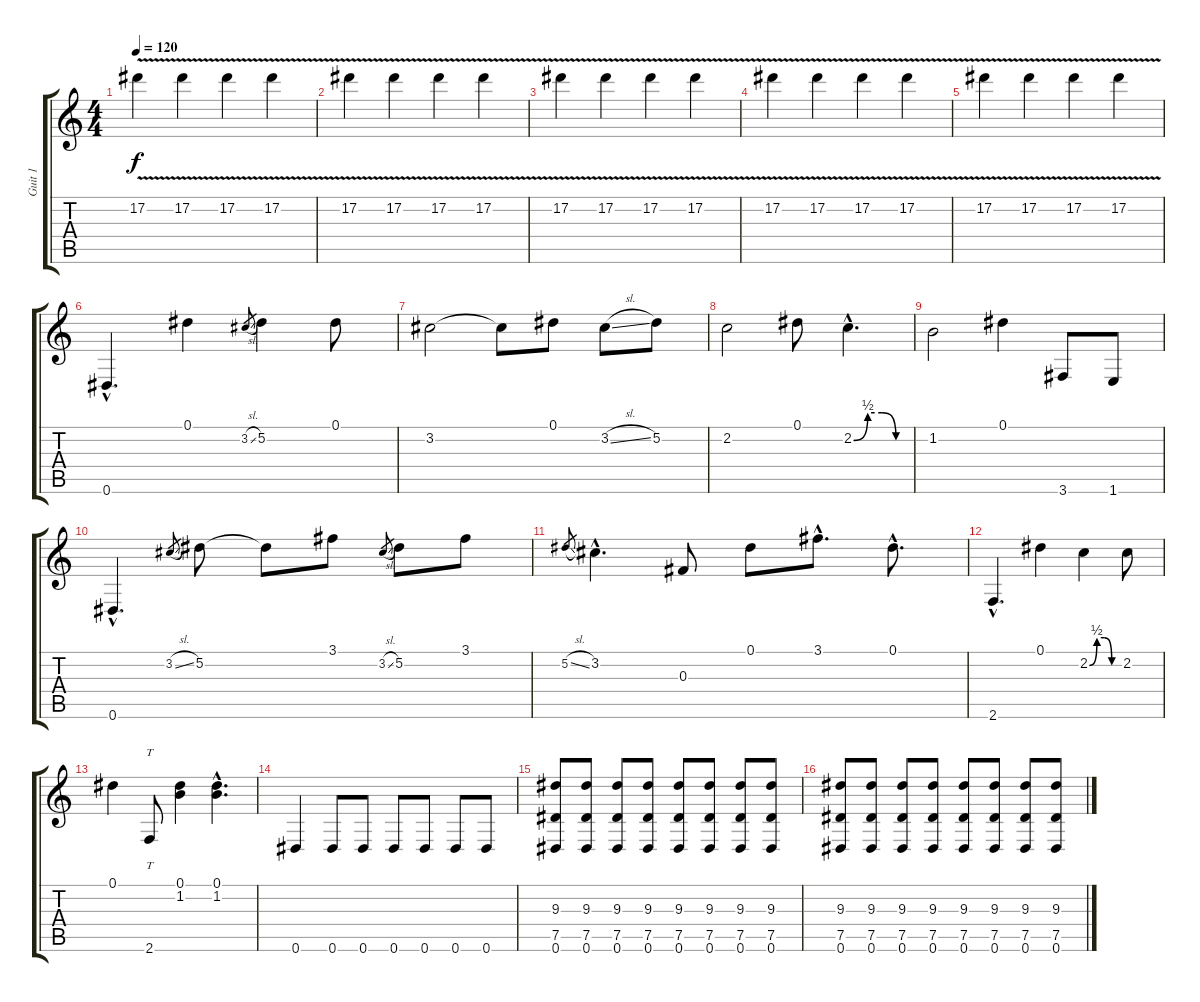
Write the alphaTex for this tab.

\track ("Guit 1" "Guit 1") {instrument distortionguitar}
\staff {score tabs}
\tuning (Eb4 Bb3 Gb3 Db3 Ab2 Eb2) {hide}
\ts (4 4)
\tempo 120
\clef g2
\ks c
17.2{v}.4{dy f} 17.2{v}.4 17.2{v}.4 17.2{v}.4 |
17.2{v}.4 17.2{v}.4 17.2{v}.4 17.2{v}.4 |
17.2{v}.4 17.2{v}.4 17.2{v}.4 17.2{v}.4 |
17.2{v}.4 17.2{v}.4 17.2{v}.4 17.2{v}.4 |
17.2{v}.4 17.2{v}.4 17.2{v}.4 17.2{v}.4 |
0.6{hac}.4{d} 0.1.4 3.2{sl}.8{gr} 5.2.4 0.1.8 |
3.2.2 3.2{t}.8 0.1.8 3.2{sl}.8 5.2.8 |
2.2.2 0.1.8 2.2{be (custom 0 0 15 2 30 2 45 0 60 0) hac}.4{d} |
1.2.2 0.1.4 3.6.8 1.6.8 |
0.6{hac}.4{d} 3.2{sl}.8{gr} 5.2.8 5.2{t}.8 3.1.8 3.2{sl}.8{gr} 5.2.8 3.1.8 |
5.2{sl}.8{gr} 3.2{hac}.4{d} 0.3.8 0.1.8 3.1{hac}.8{d} 0.1{hac}.8{d} |
2.6{hac}.4{d} 0.1.4 2.2{be (custom 0 0 15 2 30 2 45 0 60 0)}.4 2.2.8 |
0.1.4 2.6.8{tt} (0.1 1.2).4 (0.1{hac} 1.2{hac}).4{d} |
0.6.4 0.6.8 0.6.8 0.6.8 0.6.8 0.6.8 0.6.8 |
(9.3 7.5 0.6).8 (9.3 7.5 0.6).8 (9.3 7.5 0.6).8 (9.3 7.5 0.6).8 (9.3 7.5 0.6).8 (9.3 7.5 0.6).8 (9.3 7.5 0.6).8 (9.3 7.5 0.6).8 |
(9.3 7.5 0.6).8 (9.3 7.5 0.6).8 (9.3 7.5 0.6).8 (9.3 7.5 0.6).8 (9.3 7.5 0.6).8 (9.3 7.5 0.6).8 (9.3 7.5 0.6).8 (9.3 7.5 0.6).8
